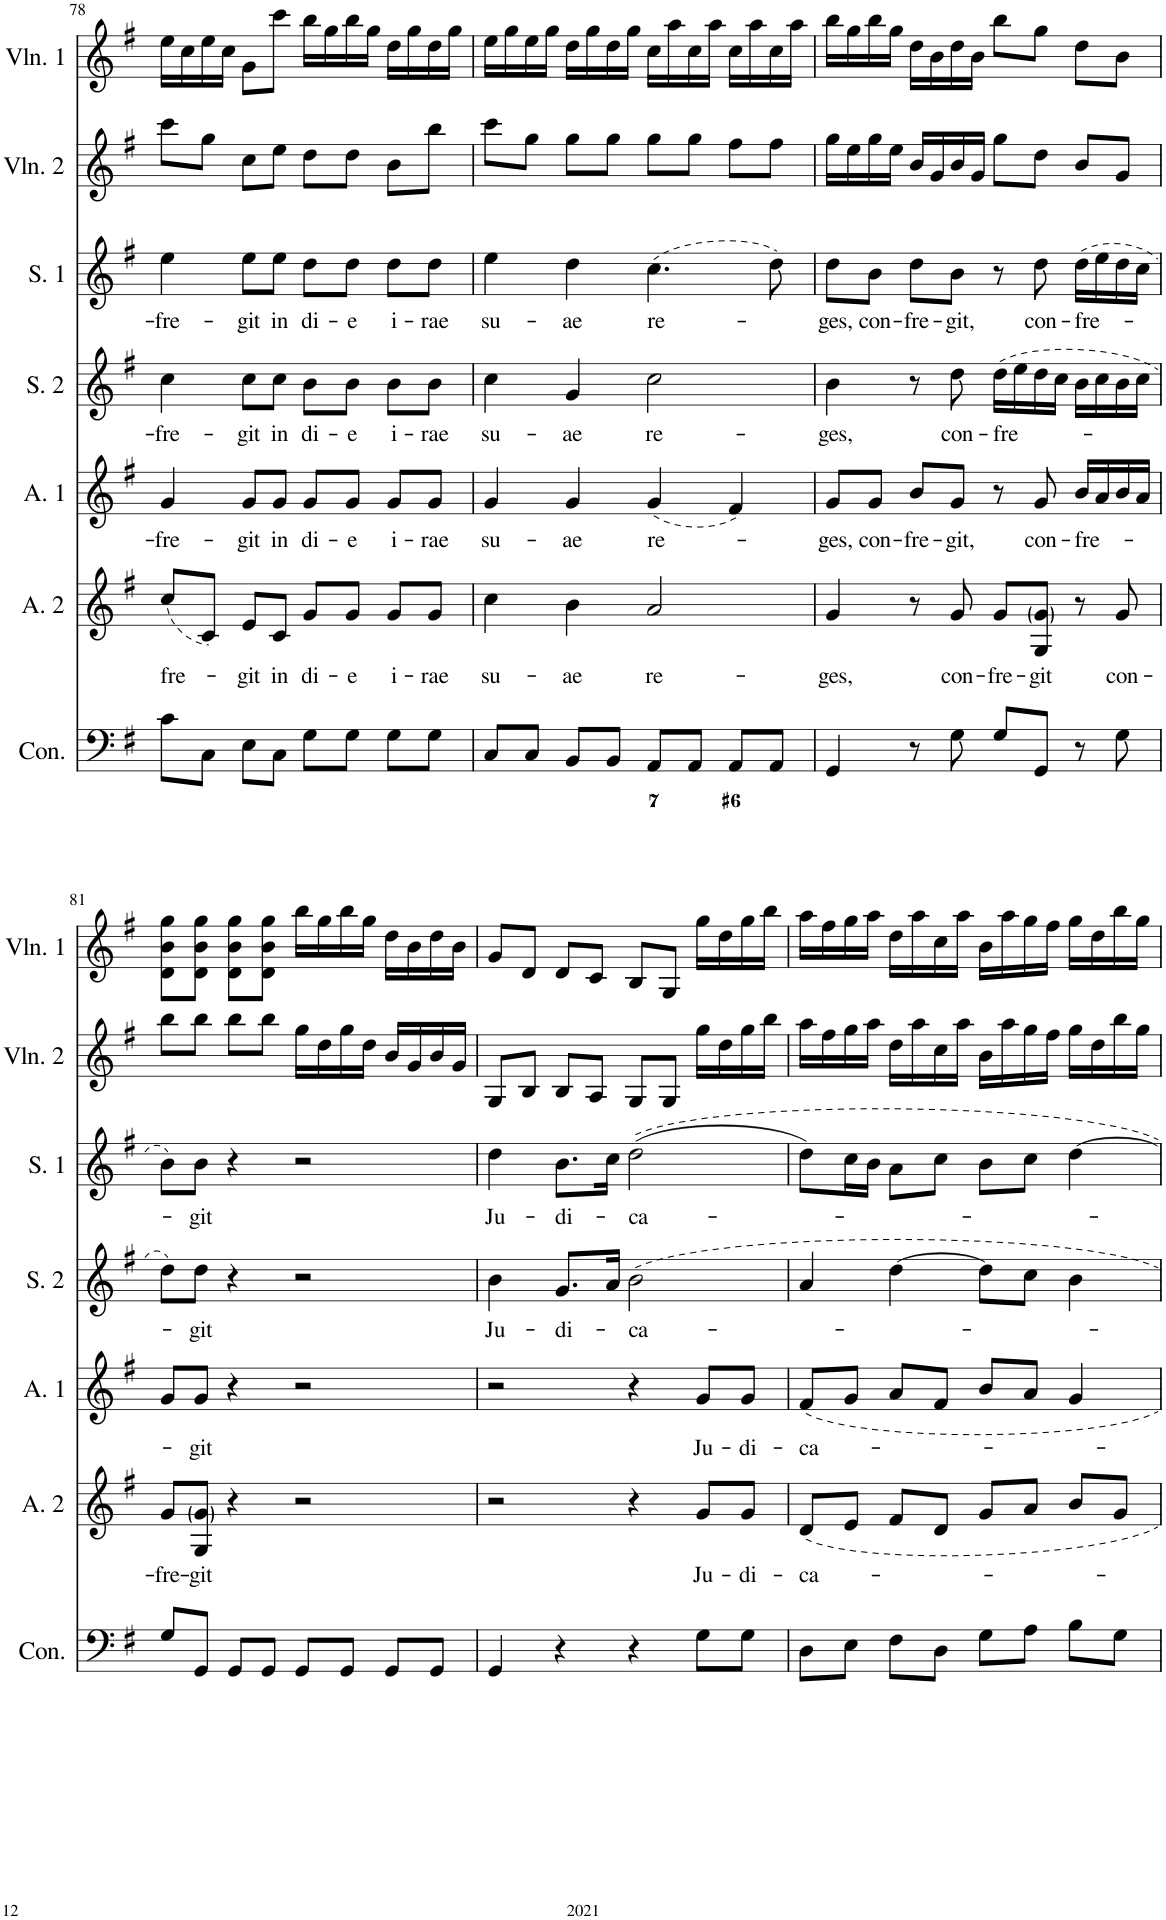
**kern	**kern	**kern	**text	**kern	**text	**kern	**text	**kern	**text	**kern	**kern
*part8	*part7	*part6	*part6	*part5	*part5	*part4	*part4	*part3	*part3	*part2	*part1
*staff8	*staff7	*staff6	*staff6	*staff5	*staff5	*staff4	*staff4	*staff3	*staff3	*staff2	*staff1
*I"Harpsichord	*I"Continuo	*I"Alto 2	*	*I"Alto 1	*	*I"Soprano 2	*	*I"Soprano 1	*	*I"Violin 2	*I"Violin 1
*I'Hch.	*I'Con.	*I'A. 2	*	*I'A. 1	*	*I'S. 2	*	*I'S. 1	*	*I'Vln. 2	*I'Vln. 1
!!LO:PB:g=z
*clefF4	*clefF4	*clefG2	*	*clefG2	*	*clefG2	*	*clefG2	*	*clefG2	*clefG2
*k[f#]	*k[f#]	*k[f#]	*	*k[f#]	*	*k[f#]	*	*k[f#]	*	*k[f#]	*k[f#]
*M4/4	*M4/4	*M4/4	*	*M4/4	*	*M4/4	*	*M4/4	*	*M4/4	*M4/4
=78	=78	=78	=78	=78	=78	=78	=78	=78	=78	=78	=78
!	!	!	!LO:LY:b	!	!LO:LY:b	!	!LO:LY:b	!	!LO:LY:b	!	!
8c\L	8c\L	(8cc/L	fre-	4g/	-fre-	4cc\	-fre-	4ee\	-fre-	8ccc\L	16ee\LL
.	.	.	.	.	.	.	.	.	.	.	16cc\
8C\J	8C\J	8c/J)	.	.	.	.	.	.	.	8gg\J	16ee\
.	.	.	.	.	.	.	.	.	.	.	16cc\JJ
!	!	!	!LO:LY:b	!	!LO:LY:b	!	!LO:LY:b	!	!LO:LY:b	!	!
8E\L	8E\L	8e/L	-git	8g/L	-git	8cc\L	-git	8ee\L	-git	8cc\L	8g\L
!	!	!	!LO:LY:b	!	!LO:LY:b	!	!LO:LY:b	!	!LO:LY:b	!	!
8C\J	8C\J	8c/J	in	8g/J	in	8cc\J	in	8ee\J	in	8ee\J	8ccc\J
!	!	!	!LO:LY:b	!	!LO:LY:b	!	!LO:LY:b	!	!LO:LY:b	!	!
8G\L	8G\L	8g/L	di-	8g/L	di-	8b\L	di-	8dd\L	di-	8dd\L	16bb\LL
.	.	.	.	.	.	.	.	.	.	.	16gg\
!	!	!	!LO:LY:b	!	!LO:LY:b	!	!LO:LY:b	!	!LO:LY:b	!	!
8G\J	8G\J	8g/J	-e	8g/J	-e	8b\J	-e	8dd\J	-e	8dd\J	16bb\
.	.	.	.	.	.	.	.	.	.	.	16gg\JJ
!	!	!	!LO:LY:b	!	!LO:LY:b	!	!LO:LY:b	!	!LO:LY:b	!	!
8G\L	8G\L	8g/L	i-	8g/L	i-	8b\L	i-	8dd\L	i-	8b\L	16dd\LL
.	.	.	.	.	.	.	.	.	.	.	16gg\
!	!	!	!LO:LY:b	!	!LO:LY:b	!	!LO:LY:b	!	!LO:LY:b	!	!
8G\J	8G\J	8g/J	-rae	8g/J	-rae	8b\J	-rae	8dd\J	-rae	8bb\J	16dd\
.	.	.	.	.	.	.	.	.	.	.	16gg\JJ
=79	=79	=79	=79	=79	=79	=79	=79	=79	=79	=79	=79
!	!	!	!LO:LY:b	!	!LO:LY:b	!	!LO:LY:b	!	!LO:LY:b	!	!
8C/L	8C/L	4cc\	su-	4g/	su-	4cc\	su-	4ee\	su-	8ccc\L	16ee\LL
.	.	.	.	.	.	.	.	.	.	.	16gg\
8C/J	8C/J	.	.	.	.	.	.	.	.	8gg\J	16ee\
.	.	.	.	.	.	.	.	.	.	.	16gg\JJ
!	!	!	!LO:LY:b	!	!LO:LY:b	!	!LO:LY:b	!	!LO:LY:b	!	!
8BB/L	8BB/L	4b\	-ae	4g/	-ae	4g/	-ae	4dd\	-ae	8gg\L	16dd\LL
.	.	.	.	.	.	.	.	.	.	.	16gg\
8BB/J	8BB/J	.	.	.	.	.	.	.	.	8gg\J	16dd\
.	.	.	.	.	.	.	.	.	.	.	16gg\JJ
!	!	!	!LO:LY:b	!	!LO:LY:b	!	!LO:LY:b	!	!LO:LY:b	!	!
8AA/L	8AA/L	2a/	re-	(4g/	re-	2cc\	re-	(4.cc\	re-	8gg\L	16cc\LL
.	.	.	.	.	.	.	.	.	.	.	16aa\
8AA/J	8AA/J	.	.	.	.	.	.	.	.	8gg\J	16cc\
.	.	.	.	.	.	.	.	.	.	.	16aa\JJ
8AA/L	8AA/L	.	.	4f#/)	.	.	.	.	.	8ff#\L	16cc\LL
.	.	.	.	.	.	.	.	.	.	.	16aa\
8AA/J	8AA/J	.	.	.	.	.	.	8dd\)	.	8ff#\J	16cc\
.	.	.	.	.	.	.	.	.	.	.	16aa\JJ
=80	=80	=80	=80	=80	=80	=80	=80	=80	=80	=80	=80
!	!	!	!LO:LY:b	!	!LO:LY:b	!	!LO:LY:b	!	!LO:LY:b	!	!
4GG	4GG/	4g/	-ges,	8g/L	-ges,	4b\	-ges,	8dd\L	-ges,	16gg\LL	16bb\LL
.	.	.	.	.	.	.	.	.	.	16ee\	16gg\
!	!	!	!	!	!LO:LY:b	!	!	!	!LO:LY:b	!	!
.	.	.	.	8g/J	con-	.	.	8b\J	con-	16gg\	16bb\
.	.	.	.	.	.	.	.	.	.	16ee\JJ	16gg\JJ
!	!	!	!	!	!LO:LY:b	!	!	!	!LO:LY:b	!	!
8r	8r	8r	.	8b/L	-fre-	8r	.	8dd\L	-fre-	16b/LL	16dd\LL
.	.	.	.	.	.	.	.	.	.	16g/	16b\
!	!	!	!LO:LY:b	!	!LO:LY:b	!	!LO:LY:b	!	!LO:LY:b	!	!
8G	8G\	8g/	con-	8g/J	-git,	8dd\	con-	8b\J	-git,	16b/	16dd\
.	.	.	.	.	.	.	.	.	.	16g/JJ	16b\JJ
!	!	!	!LO:LY:b	!	!	!	!LO:LY:b	!	!	!	!
8G/L	8G/L	8g/L	-fre-	8r	.	(16dd\LL	-fre-	8r	.	8gg\L	8bb\L
.	.	.	.	.	.	16ee\	.	.	.	.	.
!	!	!	!LO:LY:b	!	!LO:LY:b	!	!	!	!LO:LY:b	!	!
8GG/J	8GG/J	8G/ 8g/J	-git	8g/	con-	16dd\	.	8dd\	con-	8dd\J	8gg\J
.	.	.	.	.	.	16cc\JJ	.	.	.	.	.
!	!	!	!	!	!LO:LY:b	!	!	!	!LO:LY:b	!	!
8r	8r	8r	.	16b/LL	-fre-	16b\LL	.	(16dd\LL	-fre-	8b/L	8dd\L
.	.	.	.	16a/	.	16cc\	.	16ee\	.	.	.
!	!	!	!LO:LY:b	!	!	!	!	!	!	!	!
8G	8G\	8g/	con-	16b/	.	16b\	.	16dd\	.	8g/J	8b\J
.	.	.	.	16a/JJ	.	16cc\JJ	.	16cc\JJ	.	.	.
!!LO:LB:g=z
=81	=81	=81	=81	=81	=81	=81	=81	=81	=81	=81	=81
!	!	!	!LO:LY:b	!	!	!	!	!	!	!	!
8G/L	8G/L	8g/L	-fre-	8g/L	.	8dd\L)	.	8b\L)	.	8bb\L	8d\ 8b\ 8gg\L
!	!	!	!LO:LY:b	!	!LO:LY:b	!	!LO:LY:b	!	!LO:LY:b	!	!
8GG/J	8GG/J	8G/ 8g/J	-git	8g/J	-git	8dd\J	git	8b\J	-git	8bb\J	8d\ 8b\ 8gg\J
8GG/L	8GG/L	4r	.	4r	.	4r	.	4r	.	8bb\L	8d\ 8b\ 8gg\L
8GG/J	8GG/J	.	.	.	.	.	.	.	.	8bb\J	8d\ 8b\ 8gg\J
8GG/L	8GG/L	2r	.	2r	.	2r	.	2r	.	16gg\LL	16bb\LL
.	.	.	.	.	.	.	.	.	.	16dd\	16gg\
8GG/J	8GG/J	.	.	.	.	.	.	.	.	16gg\	16bb\
.	.	.	.	.	.	.	.	.	.	16dd\JJ	16gg\JJ
8GG/L	8GG/L	.	.	.	.	.	.	.	.	16b/LL	16dd\LL
.	.	.	.	.	.	.	.	.	.	16g/	16b\
8GG/J	8GG/J	.	.	.	.	.	.	.	.	16b/	16dd\
.	.	.	.	.	.	.	.	.	.	16g/JJ	16b\JJ
=82	=82	=82	=82	=82	=82	=82	=82	=82	=82	=82	=82
!	!	!	!	!	!	!	!LO:LY:b	!	!LO:LY:b	!	!
4GG	4GG/	2r	.	2r	.	4b\	Ju-	4dd\	Ju-	8G/L	8g/L
.	.	.	.	.	.	.	.	.	.	8B/J	8d/J
!	!	!	!	!	!	!	!LO:LY:b	!	!LO:LY:b	!	!
4r	4r	.	.	.	.	8.g/L	-di-	8.b\L	-di-	8B/L	8d/L
.	.	.	.	.	.	.	.	.	.	8A/J	8c/J
.	.	.	.	.	.	16a/Jk	.	16cc\Jk	.	.	.
!	!	!	!	!	!	!	!LO:LY:b	!	!LO:LY:b	!	!
4r	4r	4r	.	4r	.	2b\	-ca-	(2dd\	-ca-	8G/L	8B/L
.	.	.	.	.	.	.	.	.	.	8G/J	8G/J
!	!	!	!LO:LY:b	!	!LO:LY:b	!	!	!	!	!	!
8G\L	8G\L	8g/L	Ju-	8g/L	Ju-	.	.	.	.	16gg\LL	16gg\LL
.	.	.	.	.	.	.	.	.	.	16dd\	16dd\
!	!	!	!LO:LY:b	!	!LO:LY:b	!	!	!	!	!	!
8G\J	8G\J	8g/J	-di-	8g/J	-di-	.	.	.	.	16gg\	16gg\
.	.	.	.	.	.	.	.	.	.	16bb\JJ	16bb\JJ
=83	=83	=83	=83	=83	=83	=83	=83	=83	=83	=83	=83
!	!	!	!LO:LY:b	!	!LO:LY:b	!	!	!	!	!	!
8D\L	8D\L	8d/L	-ca-	8f#/L	-ca-	4a/	.	8dd\L)	.	16aa\LL	16aa\LL
.	.	.	.	.	.	.	.	.	.	16ff#\	16ff#\
8E\J	8E\J	8e/J	.	8g/J	.	.	.	16cc\L	.	16gg\	16gg\
.	.	.	.	.	.	.	.	16b\JJ	.	16aa\JJ	16aa\JJ
8F#\L	8F#\L	8f#/L	.	8a/L	.	[4dd\	.	8a\L	.	16dd\LL	16dd\LL
.	.	.	.	.	.	.	.	.	.	16aa\	16aa\
8D\J	8D\J	8d/J	.	8f#/J	.	.	.	8cc\J	.	16cc\	16cc\
.	.	.	.	.	.	.	.	.	.	16aa\JJ	16aa\JJ
8G\L	8G\L	8g/L	.	8b/L	.	8dd\L]	.	8b\L	.	16b\LL	16b\LL
.	.	.	.	.	.	.	.	.	.	16aa\	16aa\
8A\J	8A\J	8a/J	.	8a/J	.	8cc\J	.	8cc\J	.	16gg\	16gg\
.	.	.	.	.	.	.	.	.	.	16ff#\JJ	16ff#\JJ
8B\L	8B\L	8b/L	.	4g/	.	4b\	.	[4dd\	.	16gg\LL	16gg\LL
.	.	.	.	.	.	.	.	.	.	16dd\	16dd\
8G\J	8G\J	8g/J	.	.	.	.	.	.	.	16bb\	16bb\
.	.	.	.	.	.	.	.	.	.	16gg\JJ	16gg\JJ
=	=	=	=	=	=	=	=	=	=	=	=
*-	*-	*-	*-	*-	*-	*-	*-	*-	*-	*-	*-
